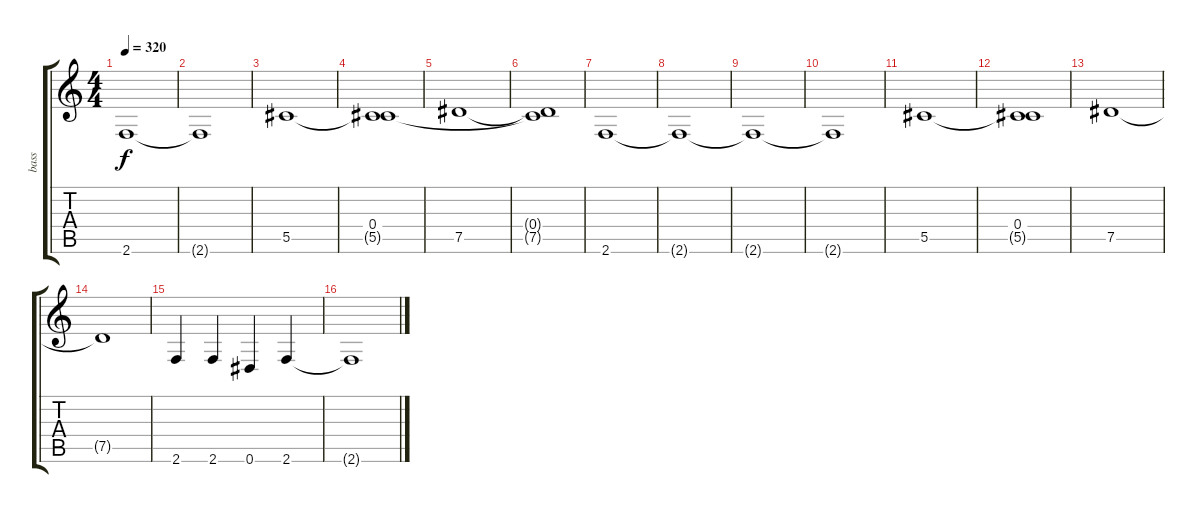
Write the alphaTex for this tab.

\track ("bass" "bass") {instrument electricbassfinger}
\staff {score tabs}
\tuning (Eb4 Bb3 Gb3 Db3 Ab2 Eb2) {hide}
\ts (4 4)
\tempo 320
\clef g2
\ks c
2.6{t}.1{dy f} |
2.6{t}.1 |
5.5.1 |
(0.4 5.5{t}).1 |
7.5.1 |
(0.4{t} 7.5{t}).1 |
2.6.1 |
2.6{t}.1 |
2.6{t}.1 |
2.6{t}.1 |
5.5.1 |
(0.4 5.5{t}).1 |
7.5.1 |
7.5{t}.1 |
2.6.4 2.6.4 0.6.4 2.6.4 |
2.6{t}.1
